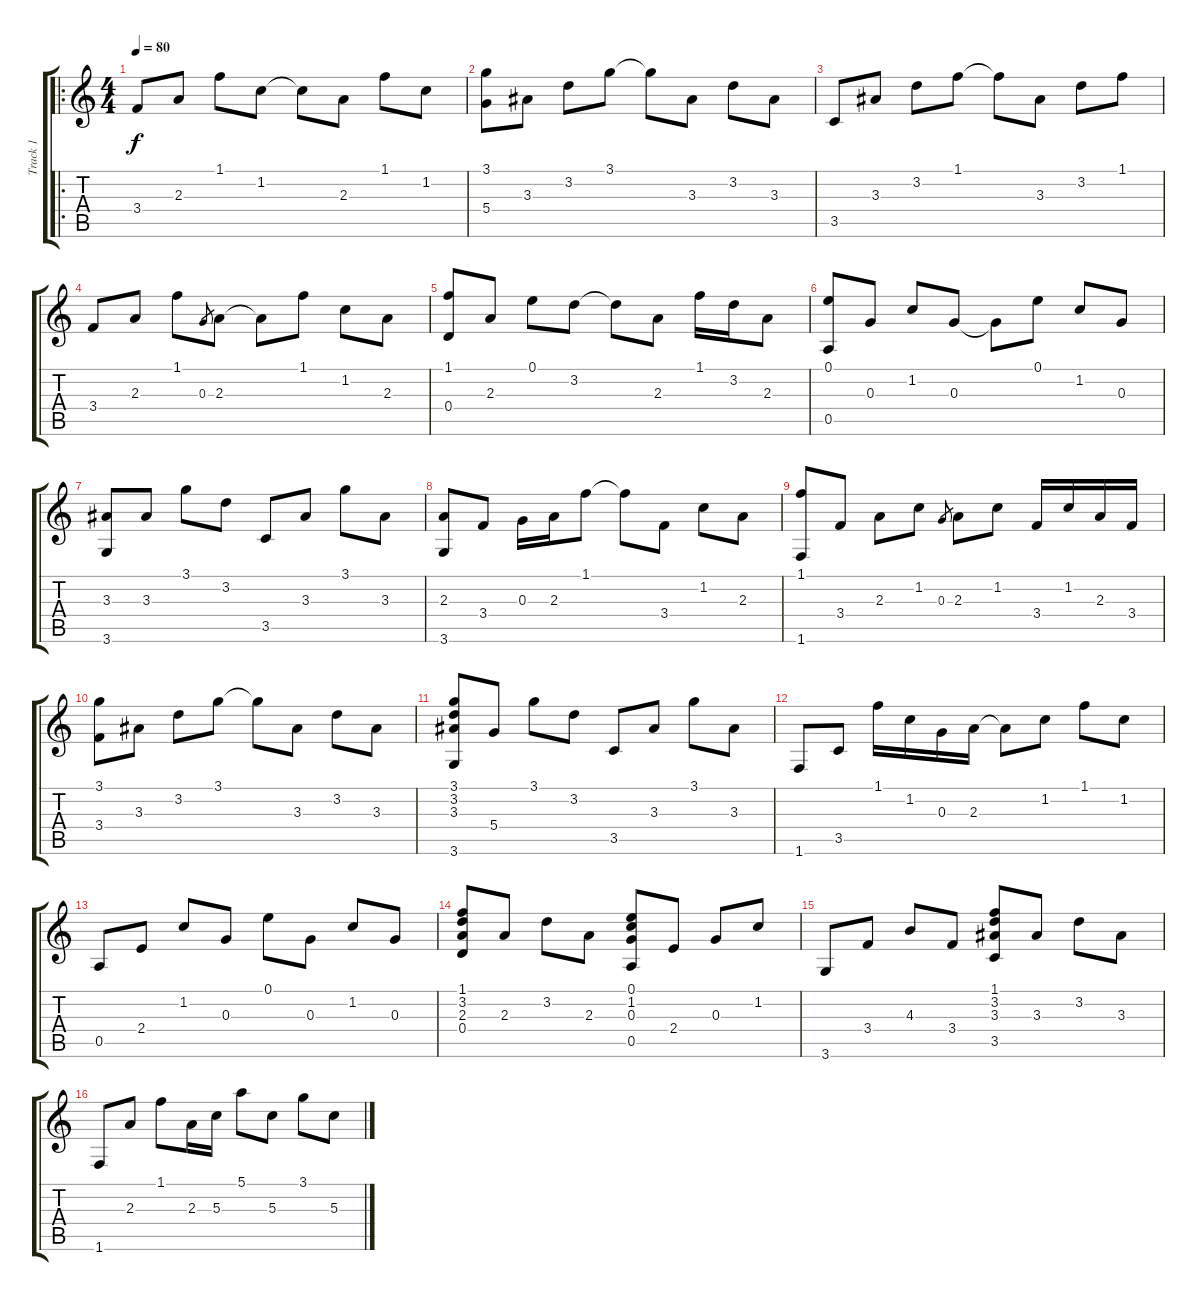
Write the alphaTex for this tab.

\track ("Track 1" "Track 1") {instrument acousticguitarsteel}
\staff {score tabs}
\tuning (E4 B3 G3 D3 A2 E2) {hide}
\ro
\ts (4 4)
\tempo 80
\clef g2
\ks c
3.4.8{dy f instrument acousticguitarsteel} 2.3.8 1.1.8 1.2.8 1.2{t}.8 2.3.8 1.1.8 1.2.8 |
(3.1 5.4).8 3.3.8 3.2.8 3.1.8 3.1{t}.8 3.3.8 3.2.8 3.3.8 |
3.5.8 3.3.8 3.2.8 1.1.8 1.1{t}.8 3.3.8 3.2.8 1.1.8 |
3.4.8 2.3.8 1.1.8 0.3.8{gr} 2.3.8 2.3{t}.8 1.1.8 1.2.8 2.3.8 |
(1.1 0.4).8 2.3.8 0.1.8 3.2.8 3.2{t}.8 2.3.8 1.1.16 3.2.16 2.3.8 |
(0.1 0.5).8 0.3.8 1.2.8 0.3.8 0.3{t}.8 0.1.8 1.2.8 0.3.8 |
(3.3 3.6).8 3.3.8 3.1.8 3.2.8 3.5.8 3.3.8 3.1.8 3.3.8 |
(2.3 3.6).8 3.4.8 0.3.16 2.3.16 1.1.8 1.1{t}.8 3.4.8 1.2.8 2.3.8 |
(1.1 1.6).8 3.4.8 2.3.8 1.2.8 0.3.8{gr} 2.3.8 1.2.8 3.4.16 1.2.16 2.3.16 3.4.16 |
(3.1 3.4).8 3.3.8 3.2.8 3.1.8 3.1{t}.8 3.3.8 3.2.8 3.3.8 |
(3.1 3.2 3.3 3.6).8 5.4.8 3.1.8 3.2.8 3.5.8 3.3.8 3.1.8 3.3.8 |
1.6.8 3.5.8 1.1.16 1.2.16 0.3.16 2.3.16 2.3{t}.8 1.2.8 1.1.8 1.2.8 |
0.5.8 2.4.8 1.2.8 0.3.8 0.1.8 0.3.8 1.2.8 0.3.8 |
(1.1 3.2 2.3 0.4).8 2.3.8 3.2.8 2.3.8 (0.1 1.2 0.3 0.5).8 2.4.8 0.3.8 1.2.8 |
3.6.8 3.4.8 4.3.8 3.4.8 (1.1 3.2 3.3 3.5).8 3.3.8 3.2.8 3.3.8 |
1.6.8 2.3.8 1.1.8 2.3.16 5.3.16 5.1.8 5.3.8 3.1.8 5.3.8
